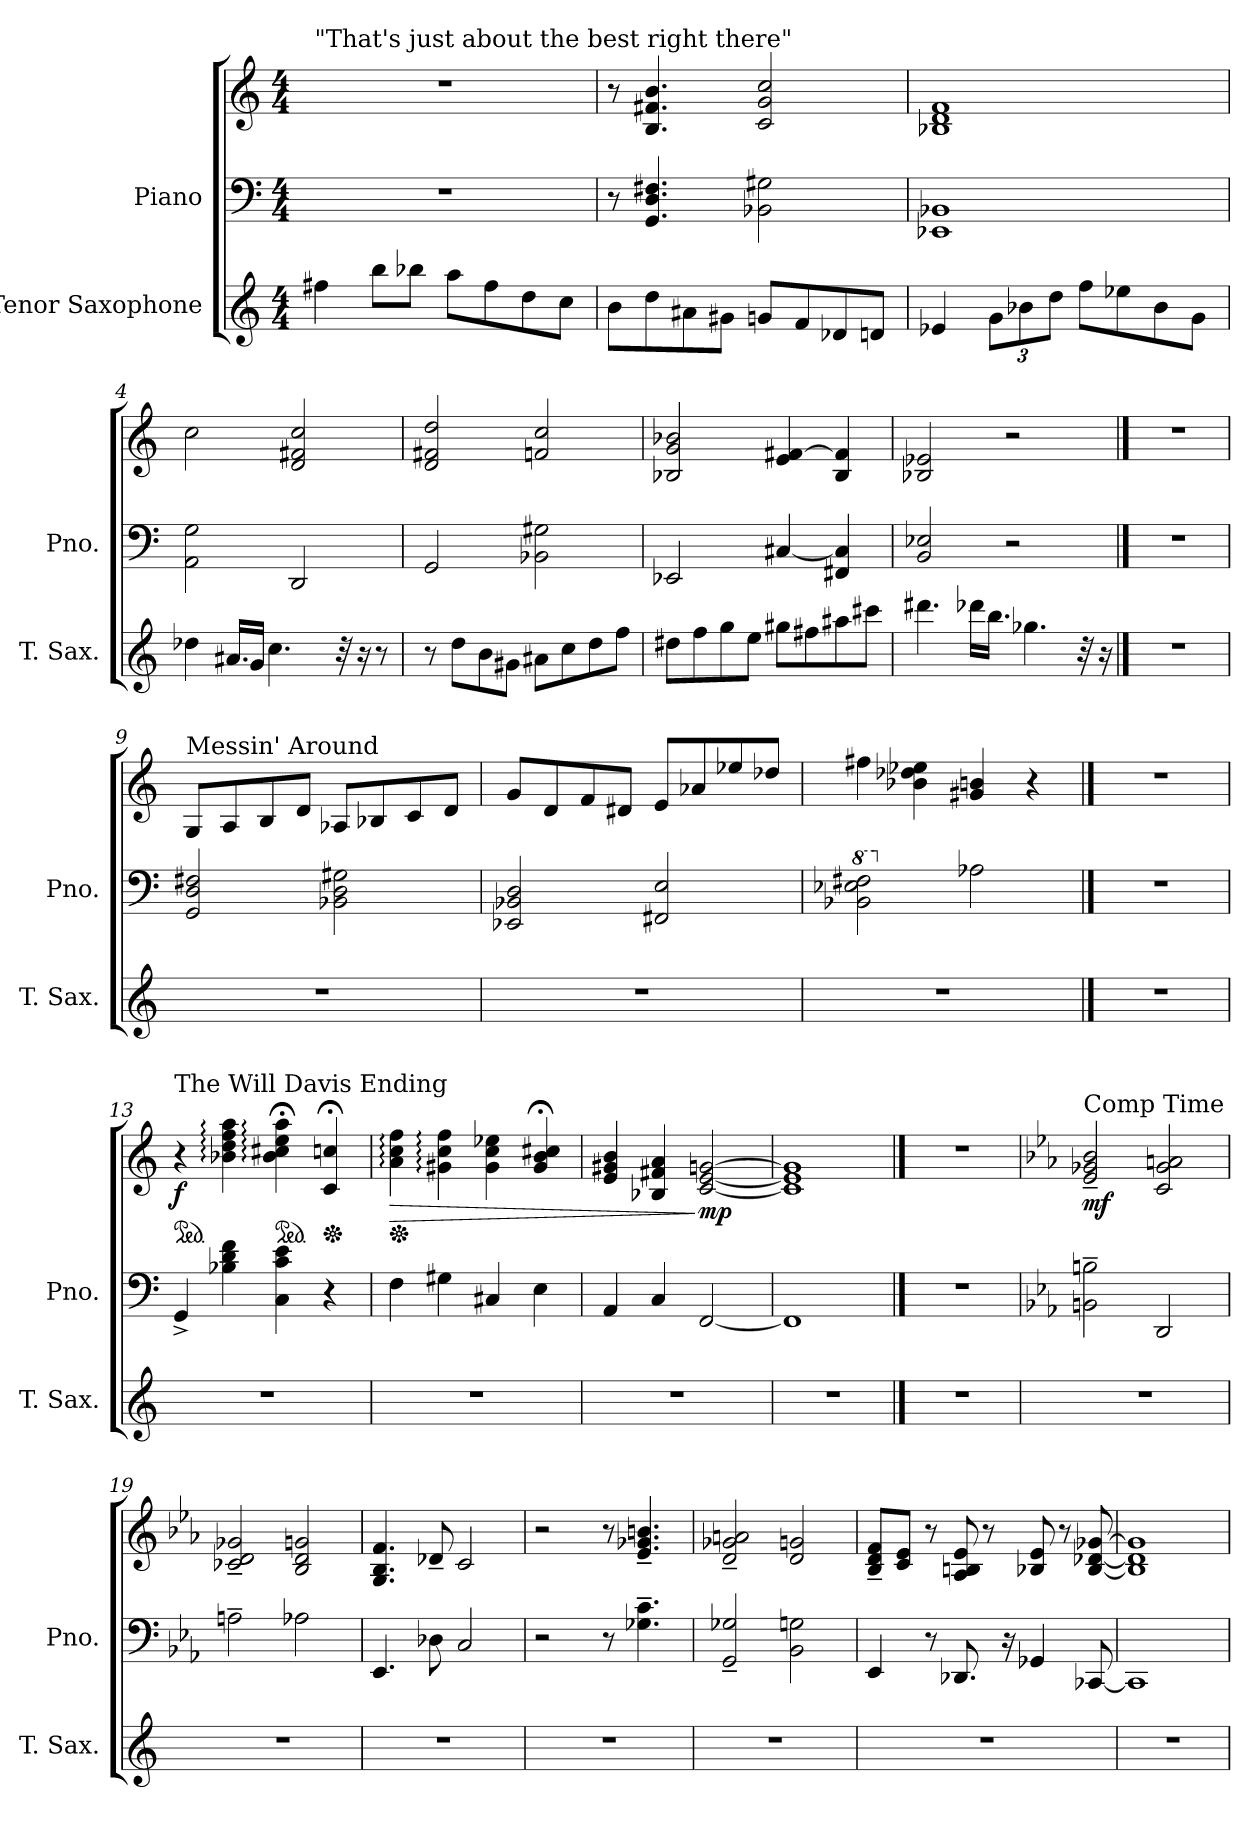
**kern	**kern	**kern	**dynam	**harte
*part2	*part1	*part1	*part1	*part1
*staff3	*staff2	*staff1	*staff1/2	*
*I"Tenor Saxophone	*I"Piano	*	*	*
*I'T. Sax.	*I'Pno.	*	*	*
*clefG2	*clefF4	*clefG2	*	*
*ITrd8c14	*	*	*	*
*k[]	*k[]	*k[]	*	*
*M4/4	*M4/4	*M4/4	*	*
*MM130	*MM130	*MM130	*	*
=1	=1	=1	=1	=1
!	!	!LO:TX:a:t="That's just about the best right there"	!	!
4f#X\	1r	1r	.	.
8b\L	.	.	.	.
8b-X\J	.	.	.	.
8a\L	.	.	.	.
8f#\	.	.	.	.
8d\	.	.	.	.
8c\J	.	.	.	.
=2	=2	=2	=2	=2
8B\L	8r	8r	.	.
8d\	4.GG/ 4.D/ 4.F#X/	4.B/ 4.f#X/ 4.b/	.	.
8A#X\	.	.	.	.
8G#X\J	.	.	.	.
8Gn/L	2BB-X\ 2G#X\	2c/ 2g/ 2cc/	.	.
8F/	.	.	.	.
8D-X/	.	.	.	.
8Dn/J	.	.	.	.
=3	=3	=3	=3	=3
4E-X/	1EE-X 1BB-X	1B-X 1d 1f	.	.
*Xbrackettup	*	*	*	*
12G\L	.	.	.	.
12B-X\	.	.	.	.
12d\J	.	.	.	.
8f\L	.	.	.	.
8e-X\	.	.	.	.
8B-\	.	.	.	.
8G\J	.	.	.	.
!!LO:LB:g=z
=4	=4	=4	=4	=4
4d-X\	2AA\ 2G\	2cc\	.	.
16.A#X/LL	.	.	.	.
16G/JJ	.	.	.	.
4.c\	.	.	.	.
.	2DD/	2d/ 2f#X/ 2cc/	.	.
32r	.	.	.	.
16r	.	.	.	.
8r	.	.	.	.
=5	=5	=5	=5	=5
8r	2GG/	2d/ 2f#X/ 2dd/	.	.
8d\L	.	.	.	.
8B\	.	.	.	.
8G#X\J	.	.	.	.
8A#X\L	2BB-X\ 2G#X\	2fn/ 2cc/	.	.
8c\	.	.	.	.
8d\	.	.	.	.
8f\J	.	.	.	.
=6	=6	=6	=6	=6
8d#X\L	2EE-X/	2B-X/ 2g/ 2b-X/	.	.
8f\	.	.	.	.
8g\	.	.	.	.
8e\J	.	.	.	.
8g#X\L	[4C#X/	4e/ [4f#X/	.	.
8f#X\	.	.	.	.
8a#X\	4FF#X/ 4C#/]	4B-/ 4f#/]	.	.
8cc#X\J	.	.	.	.
=7	=7	=7	=7	=7
4.dd#X\	2BB/ 2E-X/	2B-X/ 2e-X/	.	.
16dd-X\LL	.	.	.	.
16.b\JJ	.	.	.	.
.	2r	2r	.	.
4.g-X\	.	.	.	.
32r	.	.	.	.
16r	.	.	.	.
!!LO:LB:g=z
==8	==8	==8	==8	==8
1r	1r	1r	.	.
=9	=9	=9	=9	=9
*	*	*MM100	*	*
!	!	!LO:TX:a:t=Messin' Around	!	!
1r	2GG/ 2D/ 2F#X/	8G/L	.	.
.	.	8A/	.	.
.	.	8B/	.	.
.	.	8d/J	.	.
.	2BB-X\ 2D\ 2G#X\	8A-X/L	.	.
.	.	8B-X/	.	.
.	.	8c/	.	.
.	.	8d/J	.	.
=10	=10	=10	=10	=10
1r	2EE-X/ 2BB-X/ 2D/	8g/L	.	.
.	.	8d/	.	.
.	.	8f/	.	.
.	.	8d#X/J	.	.
.	2FF#X/ 2E/	8e/L	.	.
.	.	8a-X/	.	.
.	.	8ee-X/	.	.
.	.	8dd-X/J	.	.
=11	=11	=11	=11	=11
*	*8va	*	*	*
1r	2B-X\ 2e-X\ 2f#X\	4ff#X\	.	.
.	.	4b-X\ 4dd-X\ 4ee-X\	.	.
*	*X8va	*	*	*
.	2A-X\	4g#X/ 4bn/	.	.
.	.	4r	.	.
==12	==12	==12	==12	==12
1r	1r	1r	.	.
!!LO:PB:g=z
=13	=13	=13	=13	=13
*	*	*ped	*	*
!	!	!LO:TX:a:t=The Will Davis Ending	!	!
!	!	!	!LO:DY:b	!
1r	4GG^/	4r	f	.
.	4B-X\ 4d\ 4f\	4b-X\: 4dd\: 4ff\: 4aa\:	.	.
*	*	*ped	*	*
.	4C\ 4c\ 4e\	4b-\;<: 4cc#X\;<: 4ee\;<: 4aa\;<:	.	.
*	*	*Xped	*	*
.	4r	4c/;< 4ccn/;<	.	.
=14	=14	=14	=14	=14
*	*	*Xped	*	*
*	*	*MM110	*	*
!	!	!	!LO:HP:b	!
1r	4F\	4a\: 4cc\: 4ff\:	>	.
.	4G#X\	4g#X\: 4cc\: 4ff\:	.	.
*	*	*MM100	*	*
.	4C#X/	4g#\ 4cc\ 4ee-X\	.	.
.	4E\	4g#/;< 4b/;< 4cc#X/;<	.	.
=15	=15	=15	=15	=15
*	*	*MM90	*	*
1r	4AA/	4e/ 4g#X/ 4b/	.	.
*	*	*MM79	*	*
.	4C/	4B-X/ 4f#X/ 4a/	.	.
!	!	!	!LO:DY:n=1:b	!
.	[2FF/	[2c/ [2e/ [2gn/	] mp	.
=16	=16	=16	=16	=16
1r	1FF]	1c] 1e] 1g]	.	.
==17	==17	==17	==17	==17
1r	1r	1r	.	.
=18	=18	=18	=18	=18
*	*k[b-e-a-]	*k[b-e-a-]	*	*
*	*	*MM136	*	*
!	!	!LO:TX:a:t=Comp Time	!	!
!	!	!	!LO:DY:b	!LO:H:n=1:kt=7
!	!	!	!	!LO:H:n=2:kt=7
1r	2BBn\~ 2Bn\~	2e-/~ 2g-X/~ 2b-/~	mf	B:maj7 B:maj7
!	!	!	!	!LO:H:n=1:kt=7
!	!	!	!	!LO:H:n=2:kt=7
.	2DD/	2c/ 2g-/ 2an/	.	D:7 D:7
=19	=19	=19	=19	=19
!	!	!	!	!LO:H:n=1:kt=7
!	!	!	!	!LO:H:n=2:kt=7
1r	2An~\	2c-X/~ 2d/~ 2g-X/~	.	G:maj7 G:maj7
!	!	!	!	!LO:H:n=1:kt=7
!	!	!	!	!LO:H:n=2:kt=7
.	2A-X\	2B-/ 2d/ 2gn/	.	Bb:7 Bb:7
!!LO:LB:g=z
=20	=20	=20	=20	=20
!	!	!	!	!LO:H:n=1:kt=7
!	!	!	!	!LO:H:n=2:kt=7
1r	4.EE-/	4.G/ 4.B-/ 4.f/	.	Eb:maj7 Eb:maj7
.	8D-X\	8d-X~/	.	.
.	2C/	2c/	.	.
=21	=21	=21	=21	=21
!	!	!	!	!LO:H:n=1:kt=7
!	!	!	!	!LO:H:n=2:kt=7
1r	2r	2r	.	A:min7 A:min7
!	!	!	!	!LO:H:n=1:kt=7
!	!	!	!	!LO:H:n=2:kt=7
.	8r	8r	.	D:7 D:7
.	4.G-X\~ 4.c\~	4.e-/~ 4.g-X/~ 4.bn/~	.	.
=22	=22	=22	=22	=22
!	!	!	!	!LO:H:n=1:kt=7
!	!	!	!	!LO:H:n=2:kt=7
1r	2GG/~ 2G-X/~	2d/~ 2g-X/~ 2an/~	.	G:maj7 G:maj7
!	!	!	!	!LO:H:n=1:kt=7
!	!	!	!	!LO:H:n=2:kt=7
.	2BB-\ 2Gn\	2d/ 2gn/	.	Bb:7 Bb:7
=23	=23	=23	=23	=23
!	!	!	!	!LO:H:n=1:kt=7
!	!	!	!	!LO:H:n=2:kt=7
1r	4EE-/	8B-/~ 8d/~ 8f/~L	.	Eb:maj7 Eb:maj7
.	.	8c/ 8e-/J	.	.
.	8r	8r	.	.
.	8.DD-X/	8A-/ 8Bn/ 8e-/	.	.
!	!	!	!	!LO:H:n=1:kt=7
!	!	!	!	!LO:H:n=2:kt=7
.	.	8r	.	F#:7 F#:7
.	16r	.	.	.
.	4GG-X/	8B-X/ 8e-/	.	.
.	.	8r	.	.
.	[8CC-X/	[8B-/ [8d-X/ [8g-X/	.	.
=24	=24	=24	=24	=24
!	!	!	!	!LO:H:n=1:kt=7
!	!	!	!	!LO:H:n=2:kt=7
1r	1CC-]	1B-] 1d-] 1g-]	.	B:maj7 B:maj7
=	=	=	=	=
*-	*-	*-	*-	*-
